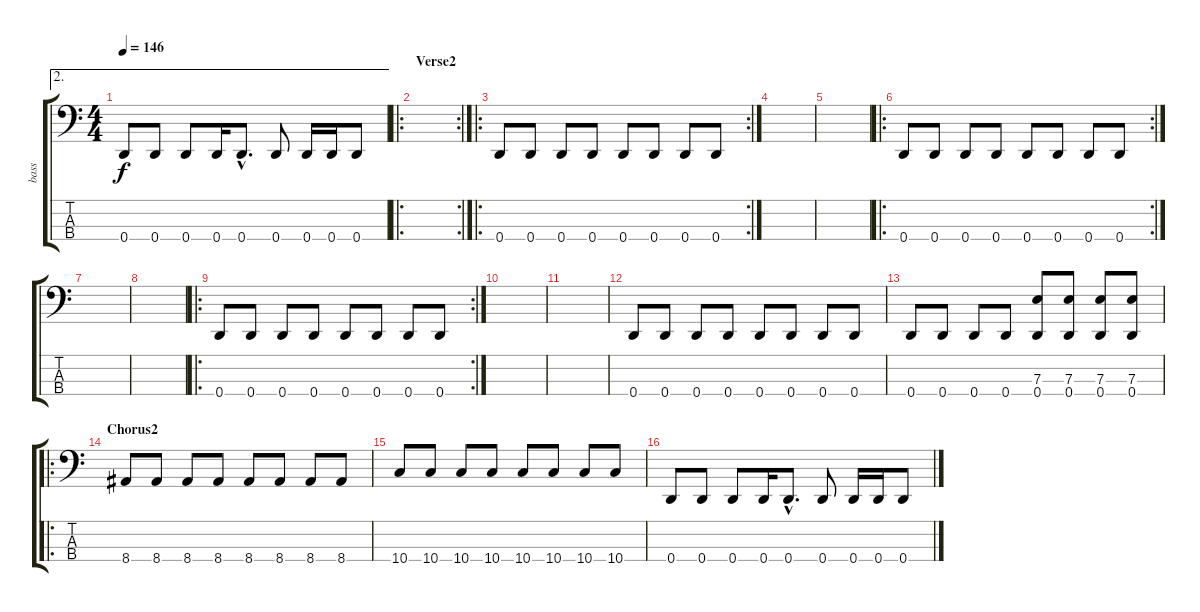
\track ("bass" "bass") {instrument electricbassfinger}
\staff {score tabs}
\tuning (G2 D2 A1 D1) {hide}
\ae 2
\ts (4 4)
\tempo 146
\clef f4
\ks c
0.4.8{dy f} 0.4.8 0.4.8 0.4.16 0.4{hac}.8{d} 0.4.8 0.4.16 0.4.16 0.4.8 |
\ro
\rc 2
\section ("" "Verse2")
|
\ro
\rc 2
0.4.8 0.4.8 0.4.8 0.4.8 0.4.8 0.4.8 0.4.8 0.4.8 |
|
|
\ro
\rc 2
0.4.8 0.4.8 0.4.8 0.4.8 0.4.8 0.4.8 0.4.8 0.4.8 |
|
|
\ro
\rc 2
0.4.8 0.4.8 0.4.8 0.4.8 0.4.8 0.4.8 0.4.8 0.4.8 |
|
|
0.4.8 0.4.8 0.4.8 0.4.8 0.4.8 0.4.8 0.4.8 0.4.8 |
0.4.8 0.4.8 0.4.8 0.4.8 (7.3 0.4).8 (7.3 0.4).8 (7.3 0.4).8 (7.3 0.4).8 |
\ro
\section ("" "Chorus2")
8.4.8 8.4.8 8.4.8 8.4.8 8.4.8 8.4.8 8.4.8 8.4.8 |
10.4.8 10.4.8 10.4.8 10.4.8 10.4.8 10.4.8 10.4.8 10.4.8 |
0.4.8 0.4.8 0.4.8 0.4.16 0.4{hac}.8{d} 0.4.8 0.4.16 0.4.16 0.4.8
